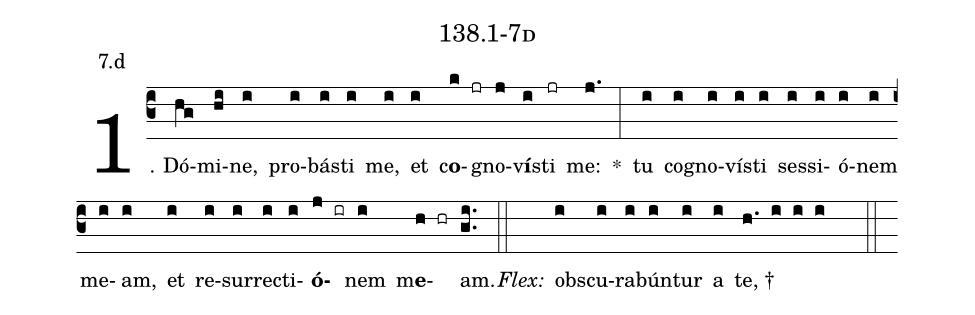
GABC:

name: 138.1-7d;
annotation: 7.d;
%%
(c3)1. Dó(hg)mi(hi)ne,(i) pro(i)bás(i)ti(i) me,(i) et(i) c<b>o</b>(k jr)gno(j)v<b>í</b>s(i)ti(jr) me:(j.) *(:) tu(i) co(i)gno(i)vís(i)ti(i) ses(i)si(i)ó(i)nem(i) me(i)am,(i) et(i) re(i)sur(i)rec(i)ti(i)<b>ó</b>(j ir)nem(i) m<b>e</b>(h hr)am.(gi..) (::)
<i>Flex:</i>()  obs(i)cu(i)ra(i)bún(i)tur(i) a(i) te, †(h. i i i  ::)
